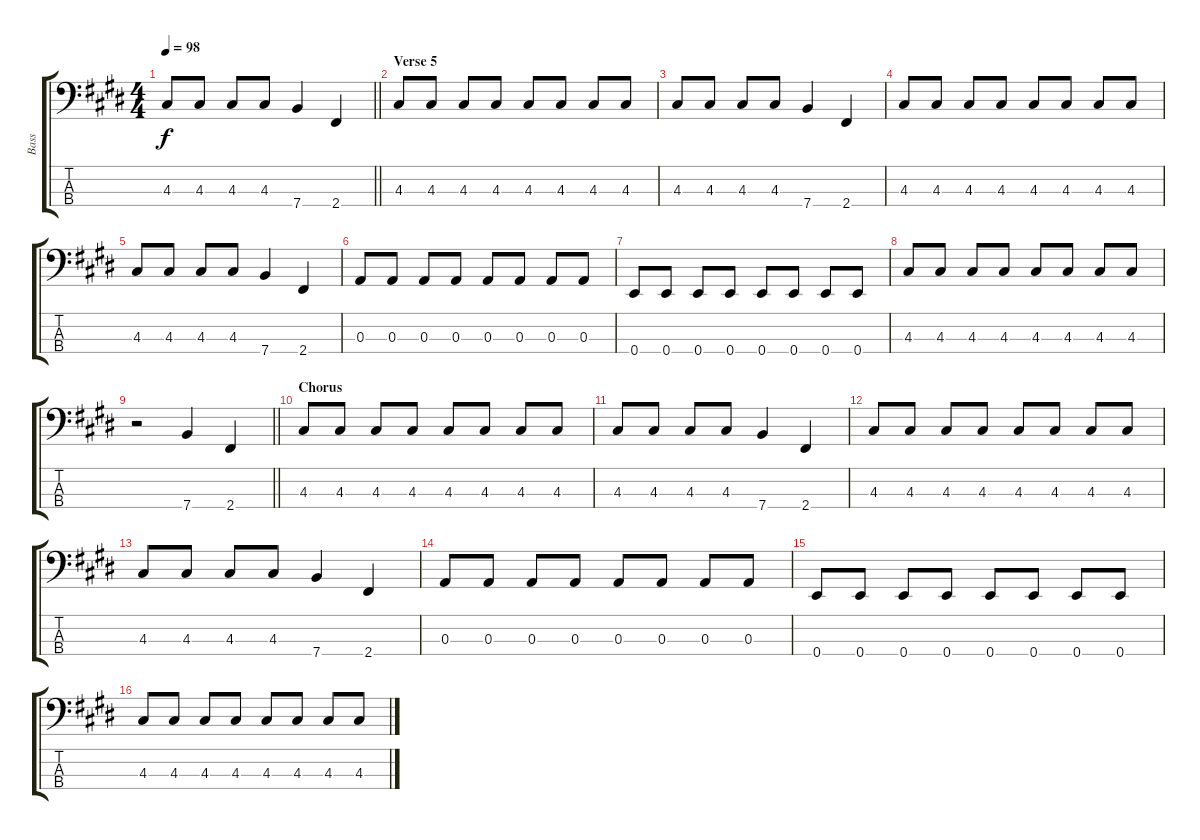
\track ("Bass" "Bass") {instrument electricbasspick}
\staff {score tabs}
\tuning (G2 D2 A1 E1) {hide}
\ts (4 4)
\tempo 98
\clef f4
\barLineRight lightlight
\ks c#minor
4.3.8{dy f} 4.3.8 4.3.8 4.3.8 7.4.4 2.4.4 |
\section ("" "Verse 5")
4.3.8 4.3.8 4.3.8 4.3.8 4.3.8 4.3.8 4.3.8 4.3.8 |
4.3.8 4.3.8 4.3.8 4.3.8 7.4.4 2.4.4 |
4.3.8 4.3.8 4.3.8 4.3.8 4.3.8 4.3.8 4.3.8 4.3.8 |
4.3.8 4.3.8 4.3.8 4.3.8 7.4.4 2.4.4 |
0.3.8 0.3.8 0.3.8 0.3.8 0.3.8 0.3.8 0.3.8 0.3.8 |
0.4.8 0.4.8 0.4.8 0.4.8 0.4.8 0.4.8 0.4.8 0.4.8 |
4.3.8 4.3.8 4.3.8 4.3.8 4.3.8 4.3.8 4.3.8 4.3.8 |
\barLineRight lightlight
r.2 7.4.4 2.4.4 |
\section ("" "Chorus")
4.3.8 4.3.8 4.3.8 4.3.8 4.3.8 4.3.8 4.3.8 4.3.8 |
4.3.8 4.3.8 4.3.8 4.3.8 7.4.4 2.4.4 |
4.3.8 4.3.8 4.3.8 4.3.8 4.3.8 4.3.8 4.3.8 4.3.8 |
4.3.8 4.3.8 4.3.8 4.3.8 7.4.4 2.4.4 |
0.3.8 0.3.8 0.3.8 0.3.8 0.3.8 0.3.8 0.3.8 0.3.8 |
0.4.8 0.4.8 0.4.8 0.4.8 0.4.8 0.4.8 0.4.8 0.4.8 |
4.3.8 4.3.8 4.3.8 4.3.8 4.3.8 4.3.8 4.3.8 4.3.8
